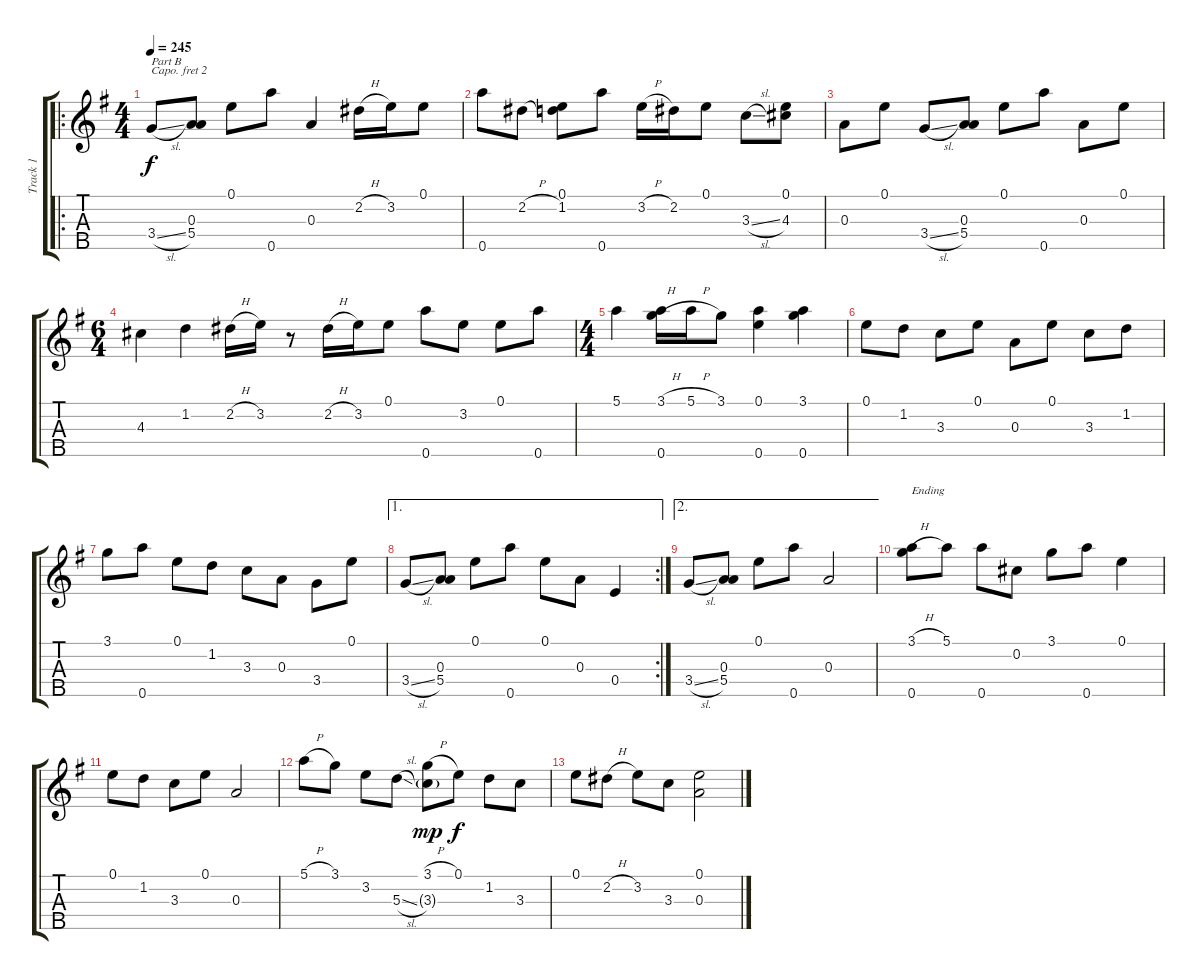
\track ("Track 1" "Track 1") {instrument banjo}
\staff {score tabs}
\capo 2
\tuning (D4 B3 G3 D3 G4) {hide}
\displaytranspose 12
\ro
\ts (4 4)
\tempo 245
\clef g2
\ks g
3.4{sl}.8{txt "Part B" dy f} (0.3 5.4).8 0.1.8 0.5.8 0.3.4 2.2{h}.16 3.2.16 0.1.8 |
0.5.8 2.2{h}.8 (0.1 1.2).8 0.5.8 3.2{h}.16 2.2.16 0.1.8 3.3{sl}.8 (0.1 4.3).8 |
0.3.8 0.1.8 3.4{sl}.8 (0.3 5.4).8 0.1.8 0.5.8 0.3.8 0.1.8 |
\ts (6 4)
4.3.4 1.2.4 2.2{h}.16 3.2.16 r.8 2.2{h}.16 3.2.16 0.1.8 0.5.8 3.2.8 0.1.8 0.5.8 |
\ts (4 4)
5.1.4 (3.1{h} 0.5).16 5.1{h}.16 3.1.8 (0.1 0.5).4 (3.1 0.5).4 |
0.1.8 1.2.8 3.3.8 0.1.8 0.3.8 0.1.8 3.3.8 1.2.8 |
3.1.8 0.5.8 0.1.8 1.2.8 3.3.8 0.3.8 3.4.8 0.1.8 |
\ae 1
\rc 2
3.4{sl}.8 (0.3 5.4).8 0.1.8 0.5.8 0.1.8 0.3.8 0.4.4 |
\ae 2
3.4{sl}.8 (0.3 5.4).8 0.1.8 0.5.8 0.3.2 |
(3.1{h} 0.5).8{txt "Ending"} 5.1.8 0.5.8 0.2.8 3.1.8 0.5.8 0.1.4 |
0.1.8 1.2.8 3.3.8 0.1.8 0.3.2 |
5.1{h}.8 3.1.8 3.2.8 5.3{sl}.8 (3.1{h} 3.3{g}).8{dy mp} 0.1.8{dy f} 1.2.8 3.3.8 |
0.1.8 2.2{h}.8 3.2.8 3.3.8 (0.1 0.3).2
